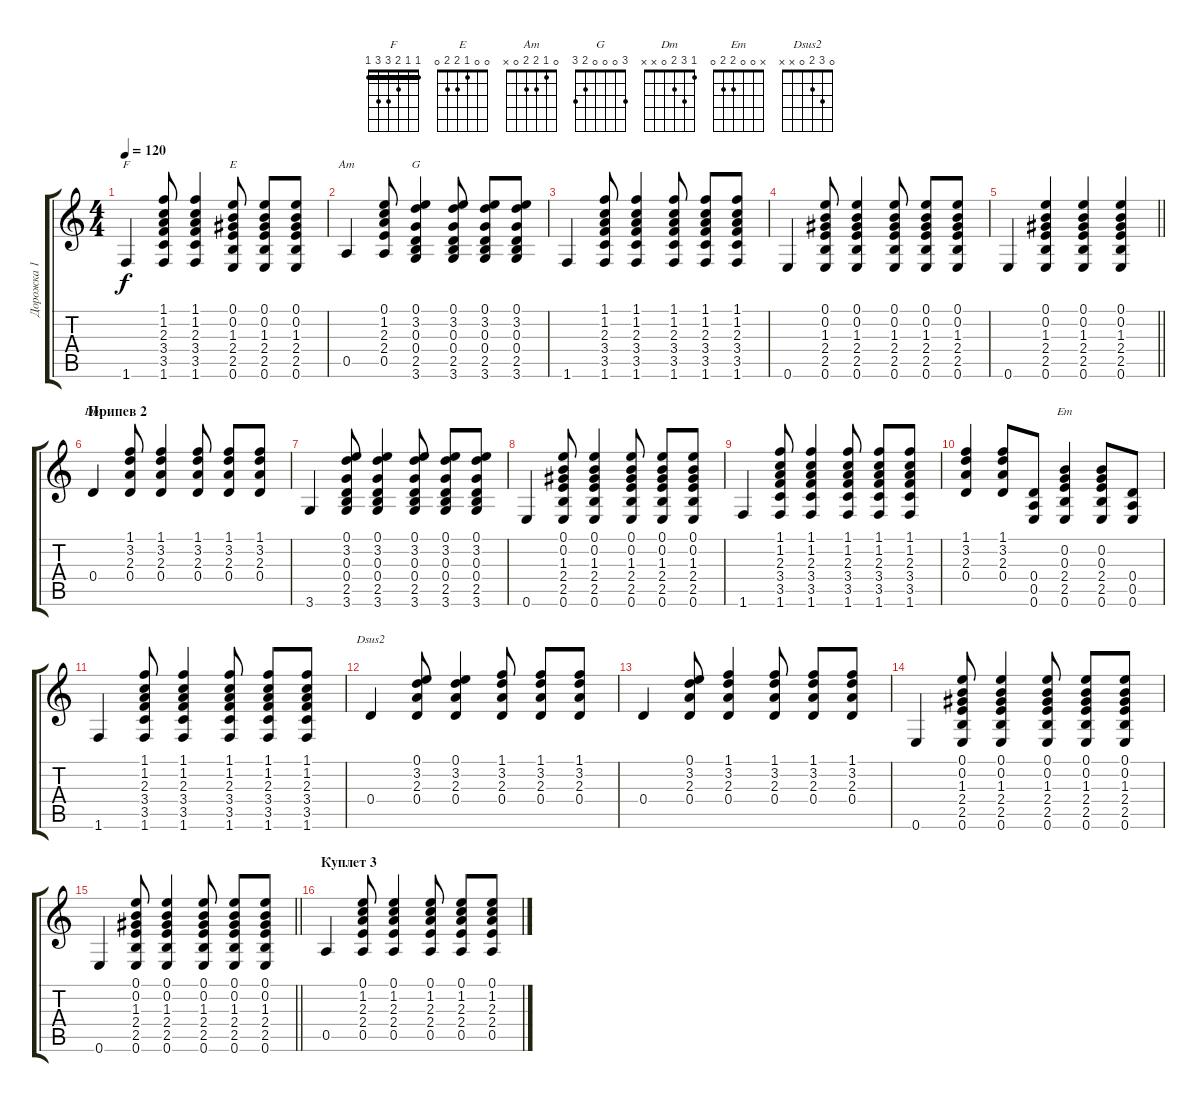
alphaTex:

\track ("Дорожка 1" "Дорожка 1") {instrument acousticguitarsteel}
\staff {score tabs}
\tuning (E4 B3 G3 D3 A2 E2) {hide}
\chord ("F" 1 1 2 3 3 1) {barre 1}
\chord ("E" 0 0 1 2 2 0)
\chord ("Am" 0 1 2 2 0 x)
\chord ("G" 3 0 0 0 2 3)
\chord ("Dm" 1 3 2 0 x x)
\chord ("Em" x 0 0 2 2 0)
\chord ("Dsus2" 0 3 2 0 x x)
\ts (4 4)
\tempo 120
\clef g2
\ks c
1.6.4{ch "F" dy f} (1.1 1.2 2.3 3.4 3.5 1.6).8 (1.1 1.2 2.3 3.4 3.5 1.6).4 (0.1 0.2 1.3 2.4 2.5 0.6).8{ch "E"} (0.1 0.2 1.3 2.4 2.5 0.6).8 (0.1 0.2 1.3 2.4 2.5 0.6).8 |
0.5.4{ch "Am"} (0.1 1.2 2.3 2.4 0.5).8 (0.1 3.2 0.3 0.4 2.5 3.6).4{ch "G"} (0.1 3.2 0.3 0.4 2.5 3.6).8 (0.1 3.2 0.3 0.4 2.5 3.6).8 (0.1 3.2 0.3 0.4 2.5 3.6).8 |
1.6.4 (1.1 1.2 2.3 3.4 3.5 1.6).8 (1.1 1.2 2.3 3.4 3.5 1.6).4 (1.1 1.2 2.3 3.4 3.5 1.6).8 (1.1 1.2 2.3 3.4 3.5 1.6).8 (1.1 1.2 2.3 3.4 3.5 1.6).8 |
0.6.4 (0.1 0.2 1.3 2.4 2.5 0.6).8 (0.1 0.2 1.3 2.4 2.5 0.6).4 (0.1 0.2 1.3 2.4 2.5 0.6).8 (0.1 0.2 1.3 2.4 2.5 0.6).8 (0.1 0.2 1.3 2.4 2.5 0.6).8 |
\barLineRight lightlight
0.6.4 (0.1 0.2 1.3 2.4 2.5 0.6).4 (0.1 0.2 1.3 2.4 2.5 0.6).4 (0.1 0.2 1.3 2.4 2.5 0.6).4 |
\section ("" "Припев 2")
0.4.4{ch "Dm"} (1.1 3.2 2.3 0.4).8 (1.1 3.2 2.3 0.4).4 (1.1 3.2 2.3 0.4).8 (1.1 3.2 2.3 0.4).8 (1.1 3.2 2.3 0.4).8 |
3.6.4 (0.1 3.2 0.3 0.4 2.5 3.6).8 (0.1 3.2 0.3 0.4 2.5 3.6).4 (0.1 3.2 0.3 0.4 2.5 3.6).8 (0.1 3.2 0.3 0.4 2.5 3.6).8 (0.1 3.2 0.3 0.4 2.5 3.6).8 |
0.6.4 (0.1 0.2 1.3 2.4 2.5 0.6).8 (0.1 0.2 1.3 2.4 2.5 0.6).4 (0.1 0.2 1.3 2.4 2.5 0.6).8 (0.1 0.2 1.3 2.4 2.5 0.6).8 (0.1 0.2 1.3 2.4 2.5 0.6).8 |
1.6.4 (1.1 1.2 2.3 3.4 3.5 1.6).8 (1.1 1.2 2.3 3.4 3.5 1.6).4 (1.1 1.2 2.3 3.4 3.5 1.6).8 (1.1 1.2 2.3 3.4 3.5 1.6).8 (1.1 1.2 2.3 3.4 3.5 1.6).8 |
(1.1 3.2 2.3 0.4).4 (1.1 3.2 2.3 0.4).8 (0.4 0.5 0.6).8 (0.2 0.3 2.4 2.5 0.6).4{ch "Em"} (0.2 0.3 2.4 2.5 0.6).8 (0.4 0.5 0.6).8 |
1.6.4 (1.1 1.2 2.3 3.4 3.5 1.6).8 (1.1 1.2 2.3 3.4 3.5 1.6).4 (1.1 1.2 2.3 3.4 3.5 1.6).8 (1.1 1.2 2.3 3.4 3.5 1.6).8 (1.1 1.2 2.3 3.4 3.5 1.6).8 |
0.4.4{ch "Dsus2"} (0.1 3.2 2.3 0.4).8 (0.1 3.2 2.3 0.4).4 (1.1 3.2 2.3 0.4).8 (1.1 3.2 2.3 0.4).8 (1.1 3.2 2.3 0.4).8 |
0.4.4 (0.1 3.2 2.3 0.4).8 (1.1 3.2 2.3 0.4).4 (1.1 3.2 2.3 0.4).8 (1.1 3.2 2.3 0.4).8 (1.1 3.2 2.3 0.4).8 |
0.6.4 (0.1 0.2 1.3 2.4 2.5 0.6).8 (0.1 0.2 1.3 2.4 2.5 0.6).4 (0.1 0.2 1.3 2.4 2.5 0.6).8 (0.1 0.2 1.3 2.4 2.5 0.6).8 (0.1 0.2 1.3 2.4 2.5 0.6).8 |
\barLineRight lightlight
0.6.4 (0.1 0.2 1.3 2.4 2.5 0.6).8 (0.1 0.2 1.3 2.4 2.5 0.6).4 (0.1 0.2 1.3 2.4 2.5 0.6).8 (0.1 0.2 1.3 2.4 2.5 0.6).8 (0.1 0.2 1.3 2.4 2.5 0.6).8 |
\section ("" "Куплет 3")
0.5.4 (0.1 1.2 2.3 2.4 0.5).8 (0.1 1.2 2.3 2.4 0.5).4 (0.1 1.2 2.3 2.4 0.5).8 (0.1 1.2 2.3 2.4 0.5).8 (0.1 1.2 2.3 2.4 0.5).8
